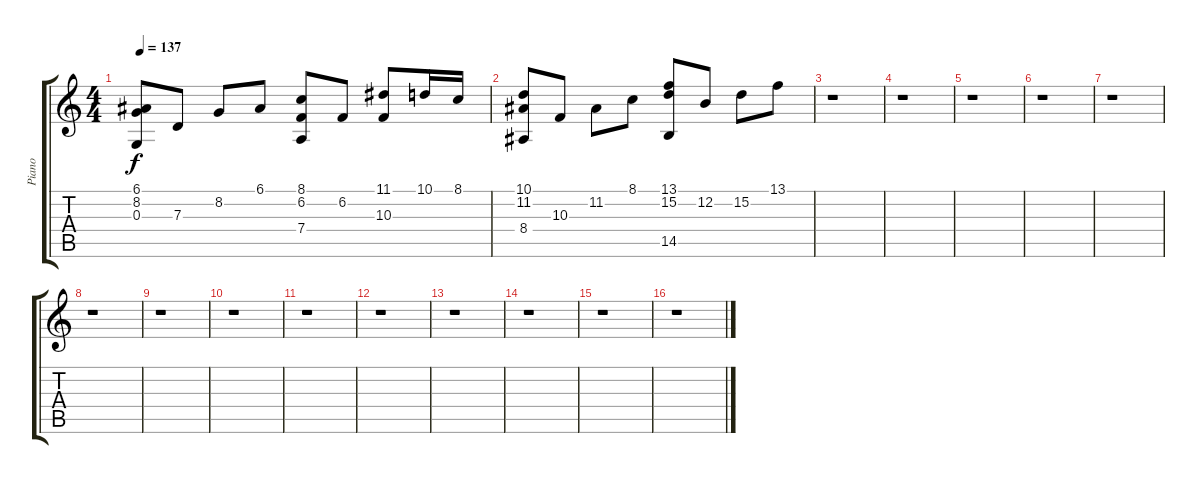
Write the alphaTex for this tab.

\track ("Piano" "Piano") {instrument acousticgrandpiano}
\staff {score tabs}
\tuning (E4 B3 G3 D3 A2 E2) {hide}
\ts (4 4)
\tempo 137
\clef g2
\ks c
(6.1 8.2 0.3).8{dy f} 7.3.8 8.2.8 6.1.8 (8.1 6.2 7.4).8 6.2.8 (11.1 10.3).8 10.1.16 8.1.16 |
(10.1 11.2 8.4).8 10.3.8 11.2.8 8.1.8 (13.1 15.2 14.5).8 12.2.8 15.2.8 13.1.8 |
r.1 |
r.1 |
r.1 |
r.1 |
r.1 |
r.1 |
r.1 |
r.1 |
r.1 |
r.1 |
r.1 |
r.1 |
r.1 |
r.1
